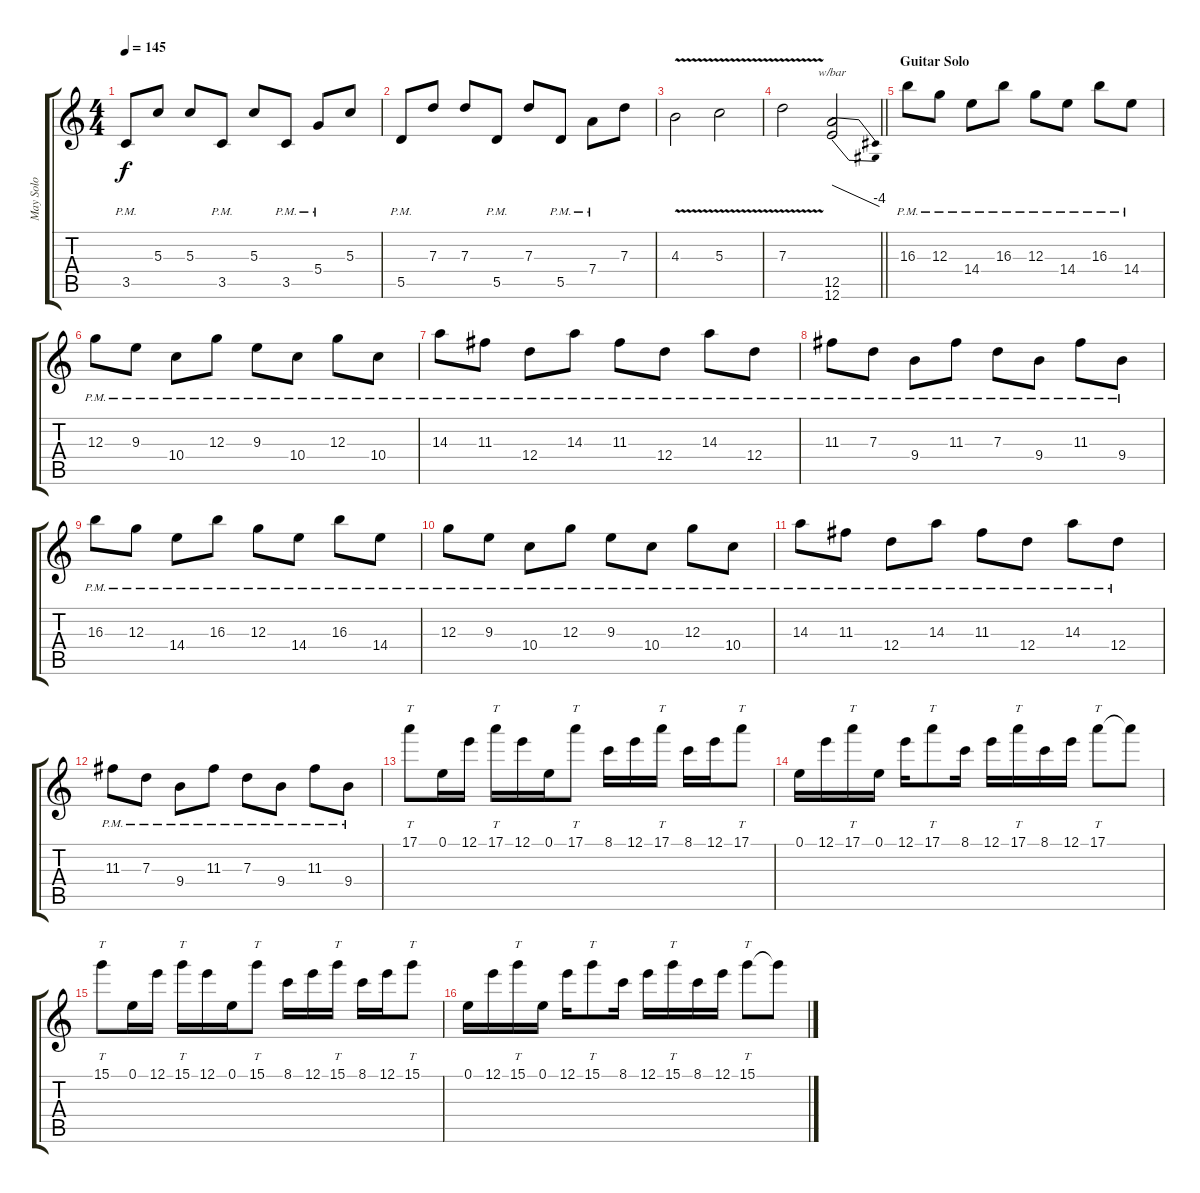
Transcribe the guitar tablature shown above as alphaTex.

\track ("May Solo" "May Solo") {instrument overdrivenguitar}
\staff {score tabs}
\tuning (E4 B3 G3 D3 A2 E2) {hide}
\ts (4 4)
\tempo 145
\clef g2
\ks c
3.5{pm}.8{dy f} 5.3.8 5.3.8 3.5{pm}.8 5.3.8 3.5{pm}.8 5.4{pm}.8 5.3.8 |
5.5{pm}.8 7.3.8 7.3.8 5.5{pm}.8 7.3.8 5.5{pm}.8 7.4{pm}.8 7.3.8 |
4.3{v}.2 5.3{v}.2 |
\barLineRight lightlight
7.3{v}.2 (12.5 12.6).2{tbe (dive default 0 0 60 -16)} |
\section ("" "Guitar Solo")
16.3{pm}.8 12.3{pm}.8 14.4{pm}.8 16.3{pm}.8 12.3{pm}.8 14.4{pm}.8 16.3{pm}.8 14.4{pm}.8 |
12.3{pm}.8 9.3{pm}.8 10.4{pm}.8 12.3{pm}.8 9.3{pm}.8 10.4{pm}.8 12.3{pm}.8 10.4{pm}.8 |
14.3{pm}.8 11.3{pm}.8 12.4{pm}.8 14.3{pm}.8 11.3{pm}.8 12.4{pm}.8 14.3{pm}.8 12.4{pm}.8 |
11.3{pm}.8 7.3{pm}.8 9.4{pm}.8 11.3{pm}.8 7.3{pm}.8 9.4{pm}.8 11.3{pm}.8 9.4{pm}.8 |
16.3{pm}.8 12.3{pm}.8 14.4{pm}.8 16.3{pm}.8 12.3{pm}.8 14.4{pm}.8 16.3{pm}.8 14.4{pm}.8 |
12.3{pm}.8 9.3{pm}.8 10.4{pm}.8 12.3{pm}.8 9.3{pm}.8 10.4{pm}.8 12.3{pm}.8 10.4{pm}.8 |
14.3{pm}.8 11.3{pm}.8 12.4{pm}.8 14.3{pm}.8 11.3{pm}.8 12.4{pm}.8 14.3{pm}.8 12.4{pm}.8 |
11.3{pm}.8 7.3{pm}.8 9.4{pm}.8 11.3{pm}.8 7.3{pm}.8 9.4{pm}.8 11.3{pm}.8 9.4{pm}.8 |
17.1.8{tt} 0.1.16 12.1.16 17.1.16{tt} 12.1.16 0.1.16 17.1.8{tt} 8.1.16 12.1.16 17.1.16{tt} 8.1.16 12.1.16 17.1.8{tt} |
0.1.16 12.1.16 17.1.16{tt} 0.1.16 12.1.16 17.1.8{tt} 8.1.16 12.1.16 17.1.16{tt} 8.1.16 12.1.16 17.1.8{tt} 17.1{t}.8 |
15.1.8{tt} 0.1.16 12.1.16 15.1.16{tt} 12.1.16 0.1.16 15.1.8{tt} 8.1.16 12.1.16 15.1.16{tt} 8.1.16 12.1.16 15.1.8{tt} |
0.1.16 12.1.16 15.1.16{tt} 0.1.16 12.1.16 15.1.8{tt} 8.1.16 12.1.16 15.1.16{tt} 8.1.16 12.1.16 15.1.8{tt} 15.1{t}.8
